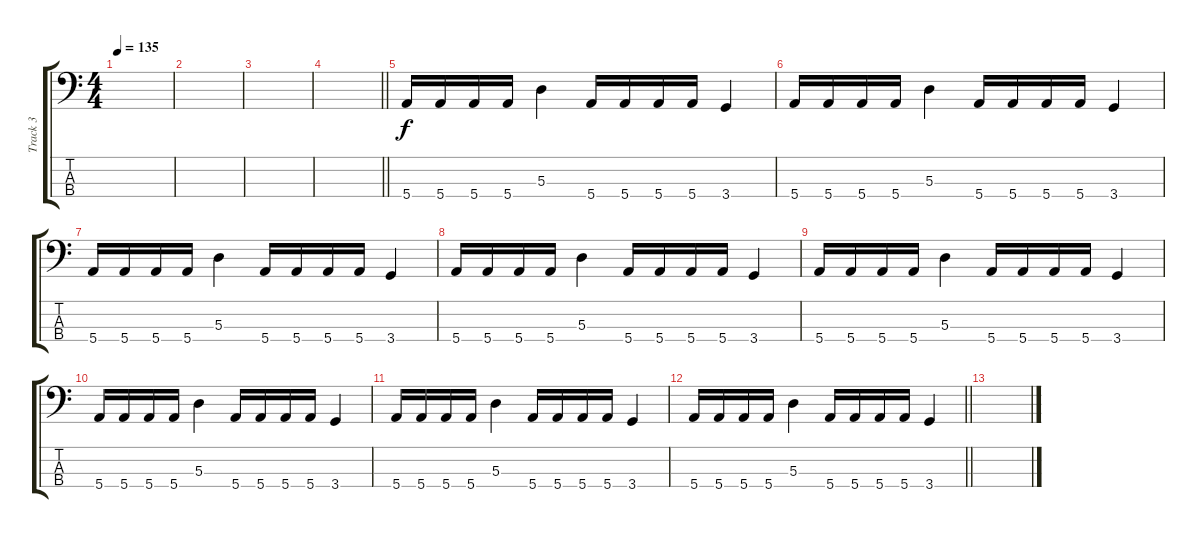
\track ("Track 3" "Track 3") {instrument electricbassfinger}
\staff {score tabs}
\tuning (G2 D2 A1 E1) {hide}
\ts (4 4)
\tempo 135
\clef f4
\ks c
|
|
|
\barLineRight lightlight
|
\section ("" "")
5.4.16 5.4.16 5.4.16 5.4.16 5.3.4 5.4.16 5.4.16 5.4.16 5.4.16 3.4.4 |
5.4.16 5.4.16 5.4.16 5.4.16 5.3.4 5.4.16 5.4.16 5.4.16 5.4.16 3.4.4 |
5.4.16 5.4.16 5.4.16 5.4.16 5.3.4 5.4.16 5.4.16 5.4.16 5.4.16 3.4.4 |
5.4.16 5.4.16 5.4.16 5.4.16 5.3.4 5.4.16 5.4.16 5.4.16 5.4.16 3.4.4 |
5.4.16 5.4.16 5.4.16 5.4.16 5.3.4 5.4.16 5.4.16 5.4.16 5.4.16 3.4.4 |
5.4.16 5.4.16 5.4.16 5.4.16 5.3.4 5.4.16 5.4.16 5.4.16 5.4.16 3.4.4 |
5.4.16 5.4.16 5.4.16 5.4.16 5.3.4 5.4.16 5.4.16 5.4.16 5.4.16 3.4.4 |
\barLineRight lightlight
5.4.16 5.4.16 5.4.16 5.4.16 5.3.4 5.4.16 5.4.16 5.4.16 5.4.16 3.4.4 |
\section ("" "")
